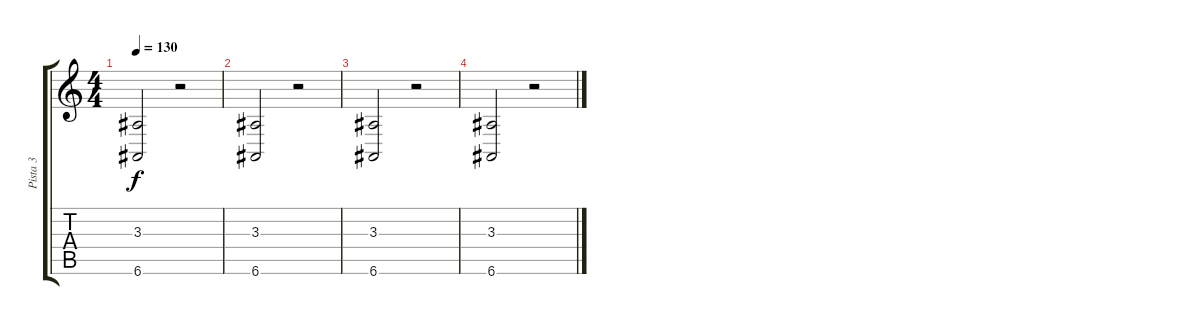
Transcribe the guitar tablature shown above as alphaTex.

\track ("Pista 3" "Pista 3") {instrument fx7echoes}
\staff {score tabs}
\tuning (E4 B3 G3 D3 A2 E2) {hide}
\ts (4 4)
\tempo 130
\clef g2
\ks c
(3.3 6.6).2{dy f} r.2 |
(3.3 6.6).2 r.2 |
(3.3 6.6).2 r.2 |
(3.3 6.6).2 r.2
